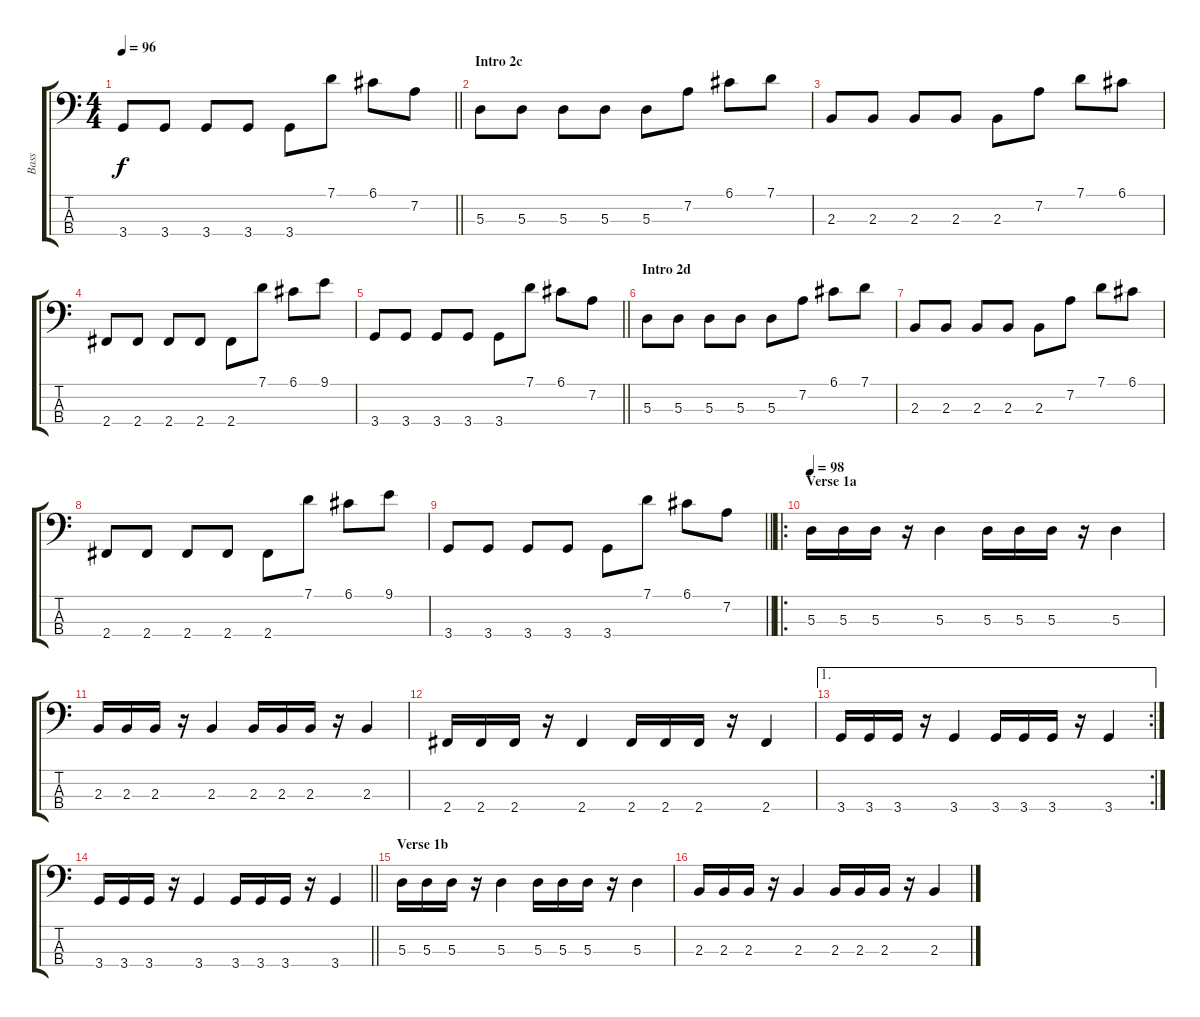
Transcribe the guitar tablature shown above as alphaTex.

\track ("Bass" "Bass") {instrument electricbassfinger}
\staff {score tabs}
\tuning (G2 D2 A1 E1) {hide}
\ts (4 4)
\tempo 96
\clef f4
\barLineRight lightlight
\ks c
3.4.8{dy f} 3.4.8 3.4.8 3.4.8 3.4.8 7.1.8 6.1.8 7.2.8 |
\section ("" "Intro 2c")
5.3.8 5.3.8 5.3.8 5.3.8 5.3.8 7.2.8 6.1.8 7.1.8 |
2.3.8 2.3.8 2.3.8 2.3.8 2.3.8 7.2.8 7.1.8 6.1.8 |
2.4.8 2.4.8 2.4.8 2.4.8 2.4.8 7.1.8 6.1.8 9.1.8 |
\barLineRight lightlight
3.4.8 3.4.8 3.4.8 3.4.8 3.4.8 7.1.8 6.1.8 7.2.8 |
\section ("" "Intro 2d")
5.3.8 5.3.8 5.3.8 5.3.8 5.3.8 7.2.8 6.1.8 7.1.8 |
2.3.8 2.3.8 2.3.8 2.3.8 2.3.8 7.2.8 7.1.8 6.1.8 |
2.4.8 2.4.8 2.4.8 2.4.8 2.4.8 7.1.8 6.1.8 9.1.8 |
\barLineRight lightlight
3.4.8 3.4.8 3.4.8 3.4.8 3.4.8 7.1.8 6.1.8 7.2.8 |
\ro
\section ("" "Verse 1a")
\tempo 98
5.3.16 5.3.16 5.3.16 r.16 5.3.4 5.3.16 5.3.16 5.3.16 r.16 5.3.4 |
2.3.16 2.3.16 2.3.16 r.16 2.3.4 2.3.16 2.3.16 2.3.16 r.16 2.3.4 |
2.4.16 2.4.16 2.4.16 r.16 2.4.4 2.4.16 2.4.16 2.4.16 r.16 2.4.4 |
\ae 1
\rc 2
3.4.16 3.4.16 3.4.16 r.16 3.4.4 3.4.16 3.4.16 3.4.16 r.16 3.4.4 |
\barLineRight lightlight
3.4.16 3.4.16 3.4.16 r.16 3.4.4 3.4.16 3.4.16 3.4.16 r.16 3.4.4 |
\section ("" "Verse 1b")
5.3.16 5.3.16 5.3.16 r.16 5.3.4 5.3.16 5.3.16 5.3.16 r.16 5.3.4 |
2.3.16 2.3.16 2.3.16 r.16 2.3.4 2.3.16 2.3.16 2.3.16 r.16 2.3.4
